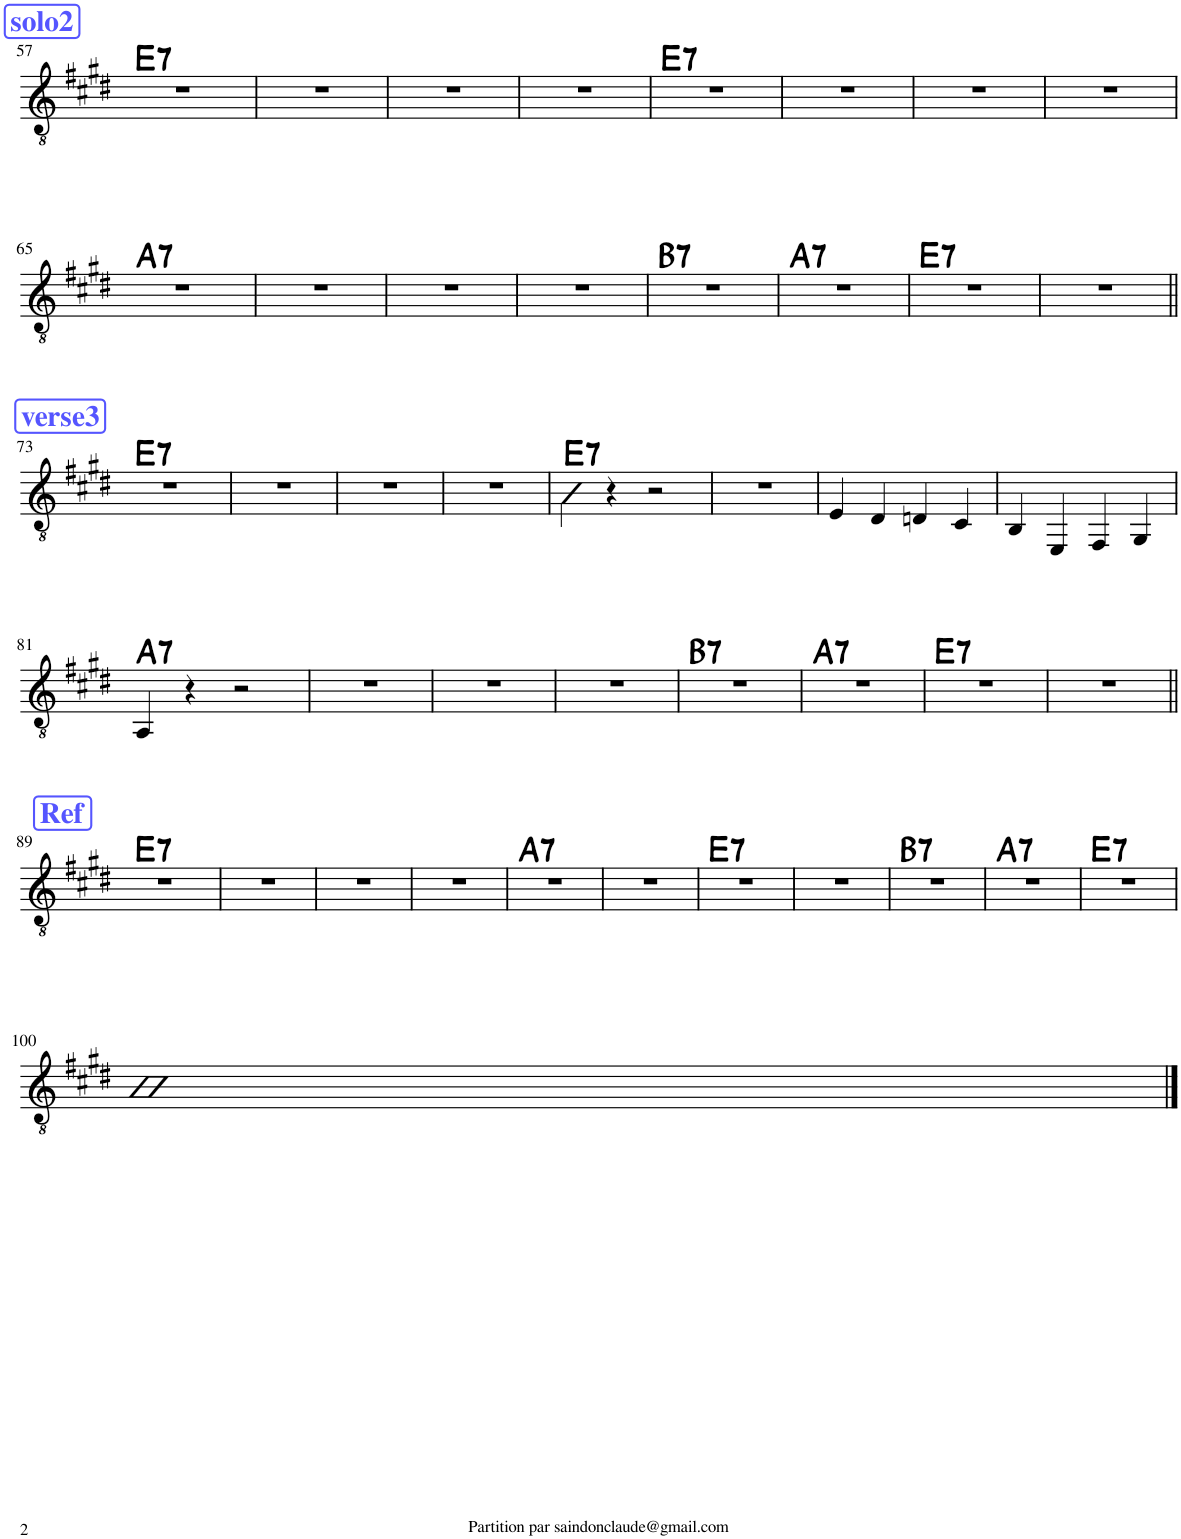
**kern	**harte
*part1	*part1
*staff1	*
*I"Classical Guitar	*
*I'Guit.	*
!!LO:PB:g=z
*clefGv2	*
*k[f#c#g#d#]	*
*M4/4	*
!!LO:REH:place=s1:a:B:cj:color=#5555FF:fs=14:t=solo2
=57	=57
!	!LO:H:kt=7
1r	E:7
=58	=58
1r	.
=59	=59
1r	.
=60	=60
1r	.
=61	=61
!	!LO:H:kt=7
1r	E:7
=62	=62
1r	.
=63	=63
1r	.
=64	=64
1r	.
!!LO:LB:g=z
=65	=65
!	!LO:H:kt=7
1r	A:7
=66	=66
1r	.
=67	=67
1r	.
=68	=68
1r	.
=69	=69
!	!LO:H:kt=7
1r	B:7
=70	=70
!	!LO:H:kt=7
1r	A:7
=71	=71
!	!LO:H:kt=7
1r	E:7
=72	=72
1r	.
!!LO:LB:g=z
!!LO:REH:place=s1:a:B:cj:color=#5555FF:fs=14:t=verse3
=73||	=73||
!	!LO:H:kt=7
1r	E:7
=74	=74
1r	.
=75	=75
1r	.
=76	=76
1r	.
=77	=77
!	!LO:H:kt=7
4E\	E:7
4r	.
2r	.
=78	=78
1r	.
=79	=79
4E/	.
4D#/	.
4Dn/	.
4C#/	.
=80	=80
4BB/	.
4EE/	.
4FF#/	.
4GG#/	.
!!LO:LB:g=z
=81	=81
!	!LO:H:kt=7
4AA/	A:7
4r	.
2r	.
=82	=82
1r	.
=83	=83
1r	.
=84	=84
1r	.
=85	=85
!	!LO:H:kt=7
1r	B:7
=86	=86
!	!LO:H:kt=7
1r	A:7
=87	=87
!	!LO:H:kt=7
1r	E:7
=88	=88
1r	.
!!LO:LB:g=z
!!LO:REH:place=s1:a:B:cj:color=#5555FF:fs=14:t=Ref
=89||	=89||
!	!LO:H:kt=7
1r	E:7
=90	=90
1r	.
=91	=91
1r	.
=92	=92
1r	.
=93	=93
!	!LO:H:kt=7
1r	A:7
=94	=94
1r	.
=95	=95
!	!LO:H:kt=7
1r	E:7
=96	=96
1r	.
=97	=97
!	!LO:H:kt=7
1r	B:7
=98	=98
!	!LO:H:kt=7
1r	A:7
=99	=99
!	!LO:H:kt=7
1r	E:7
!!LO:LB:g=z
=100	=100
1E	.
==	==
*-	*-
